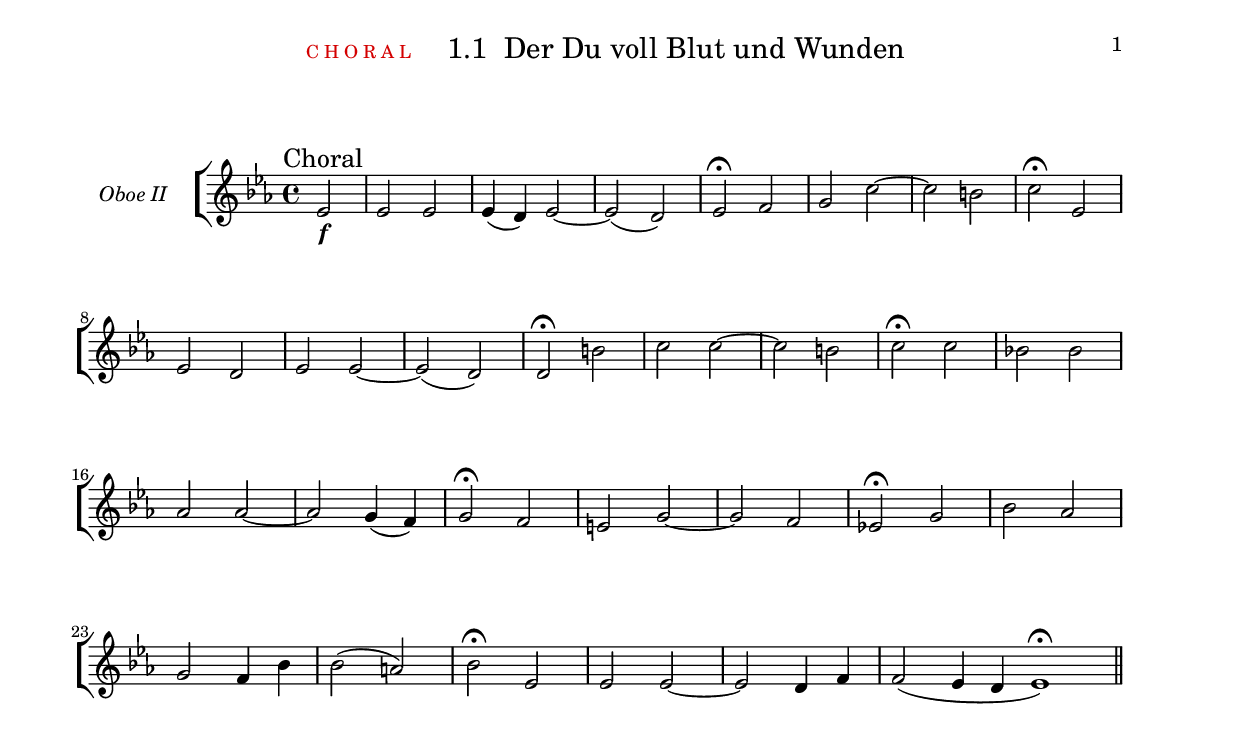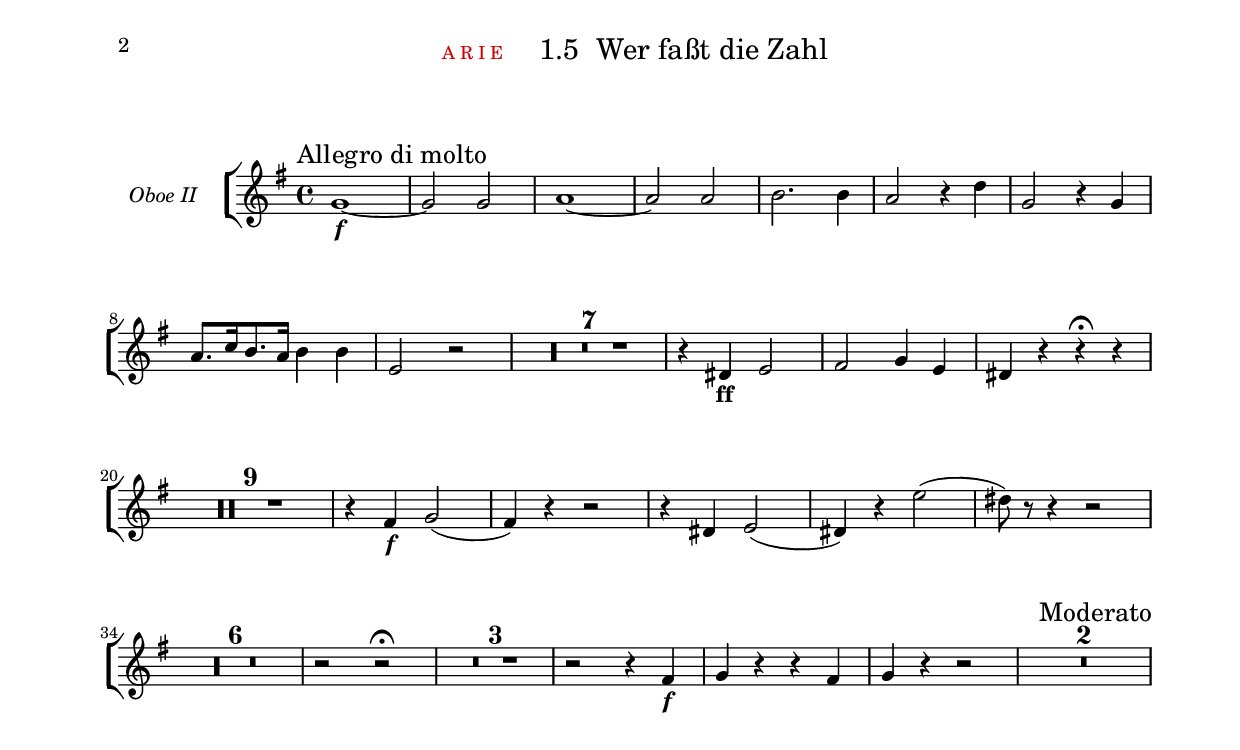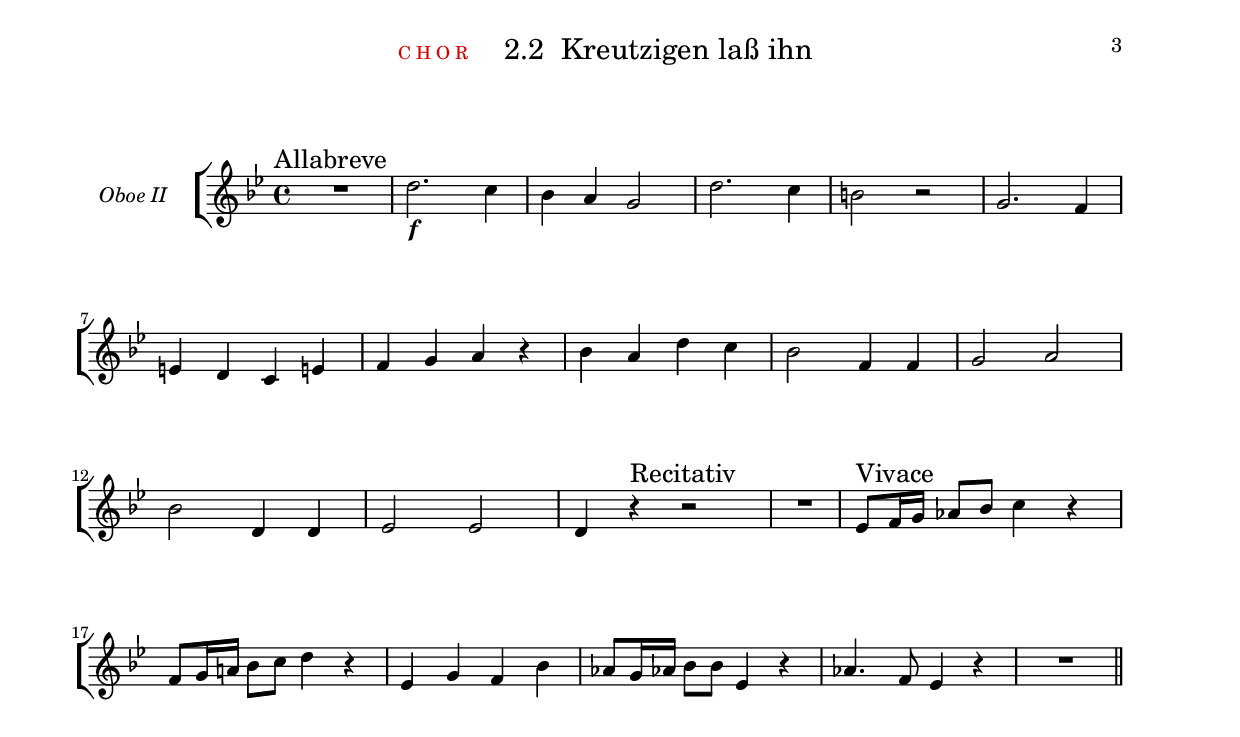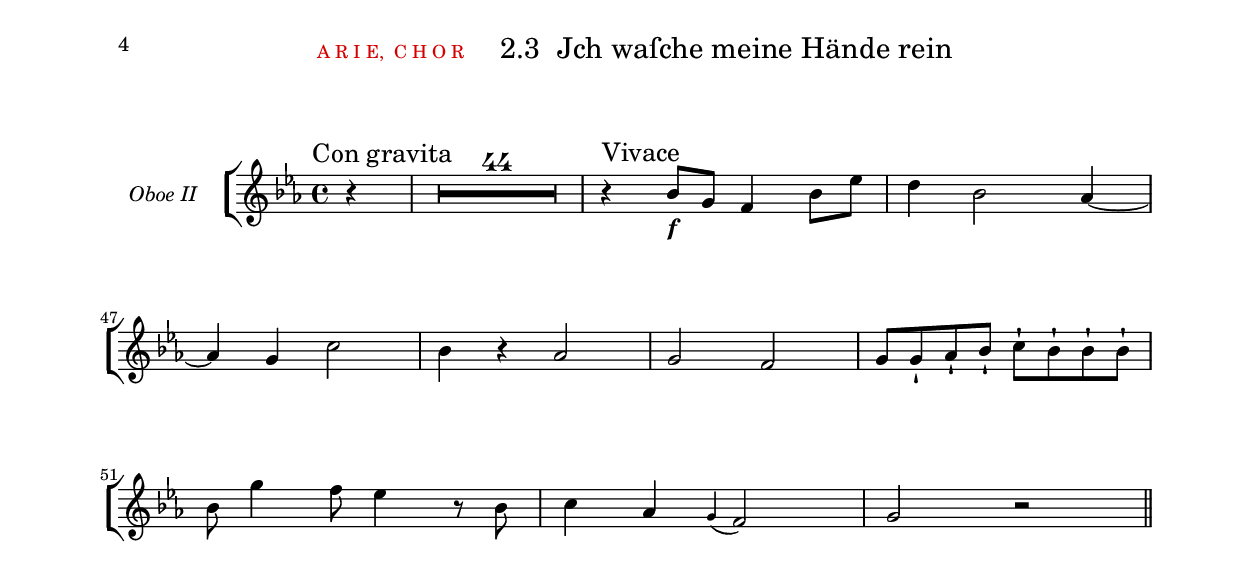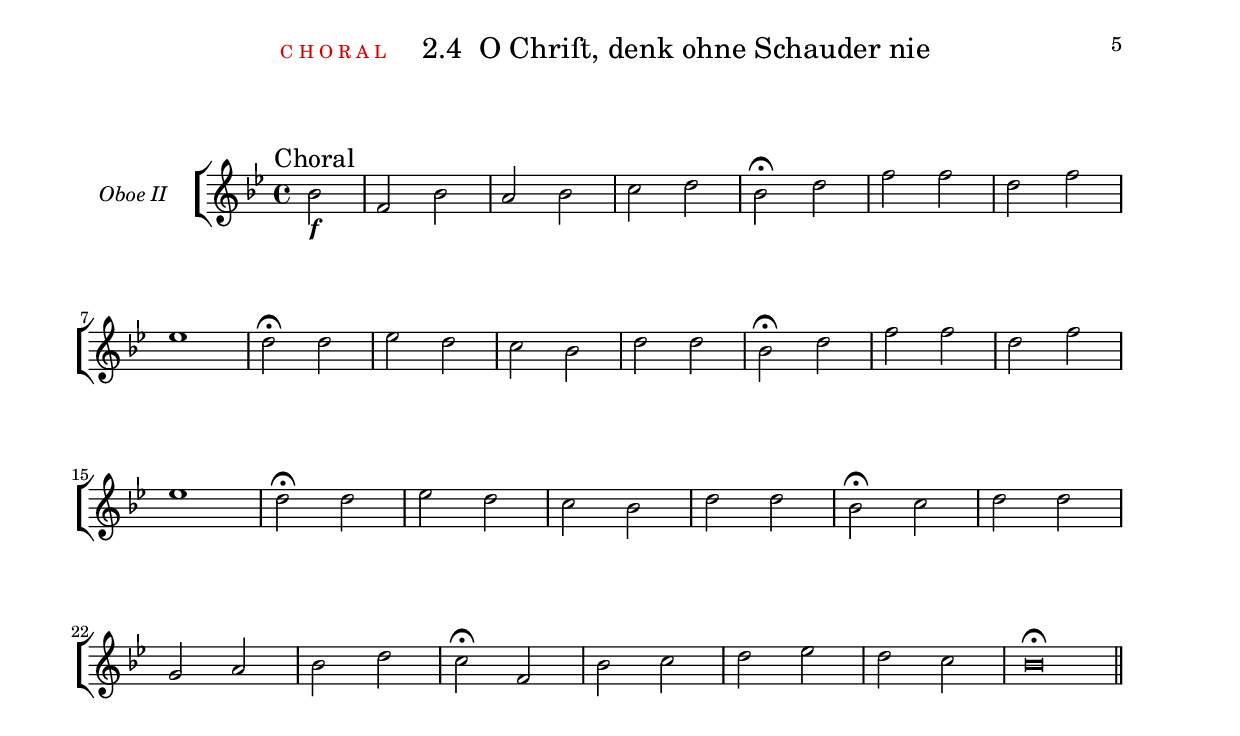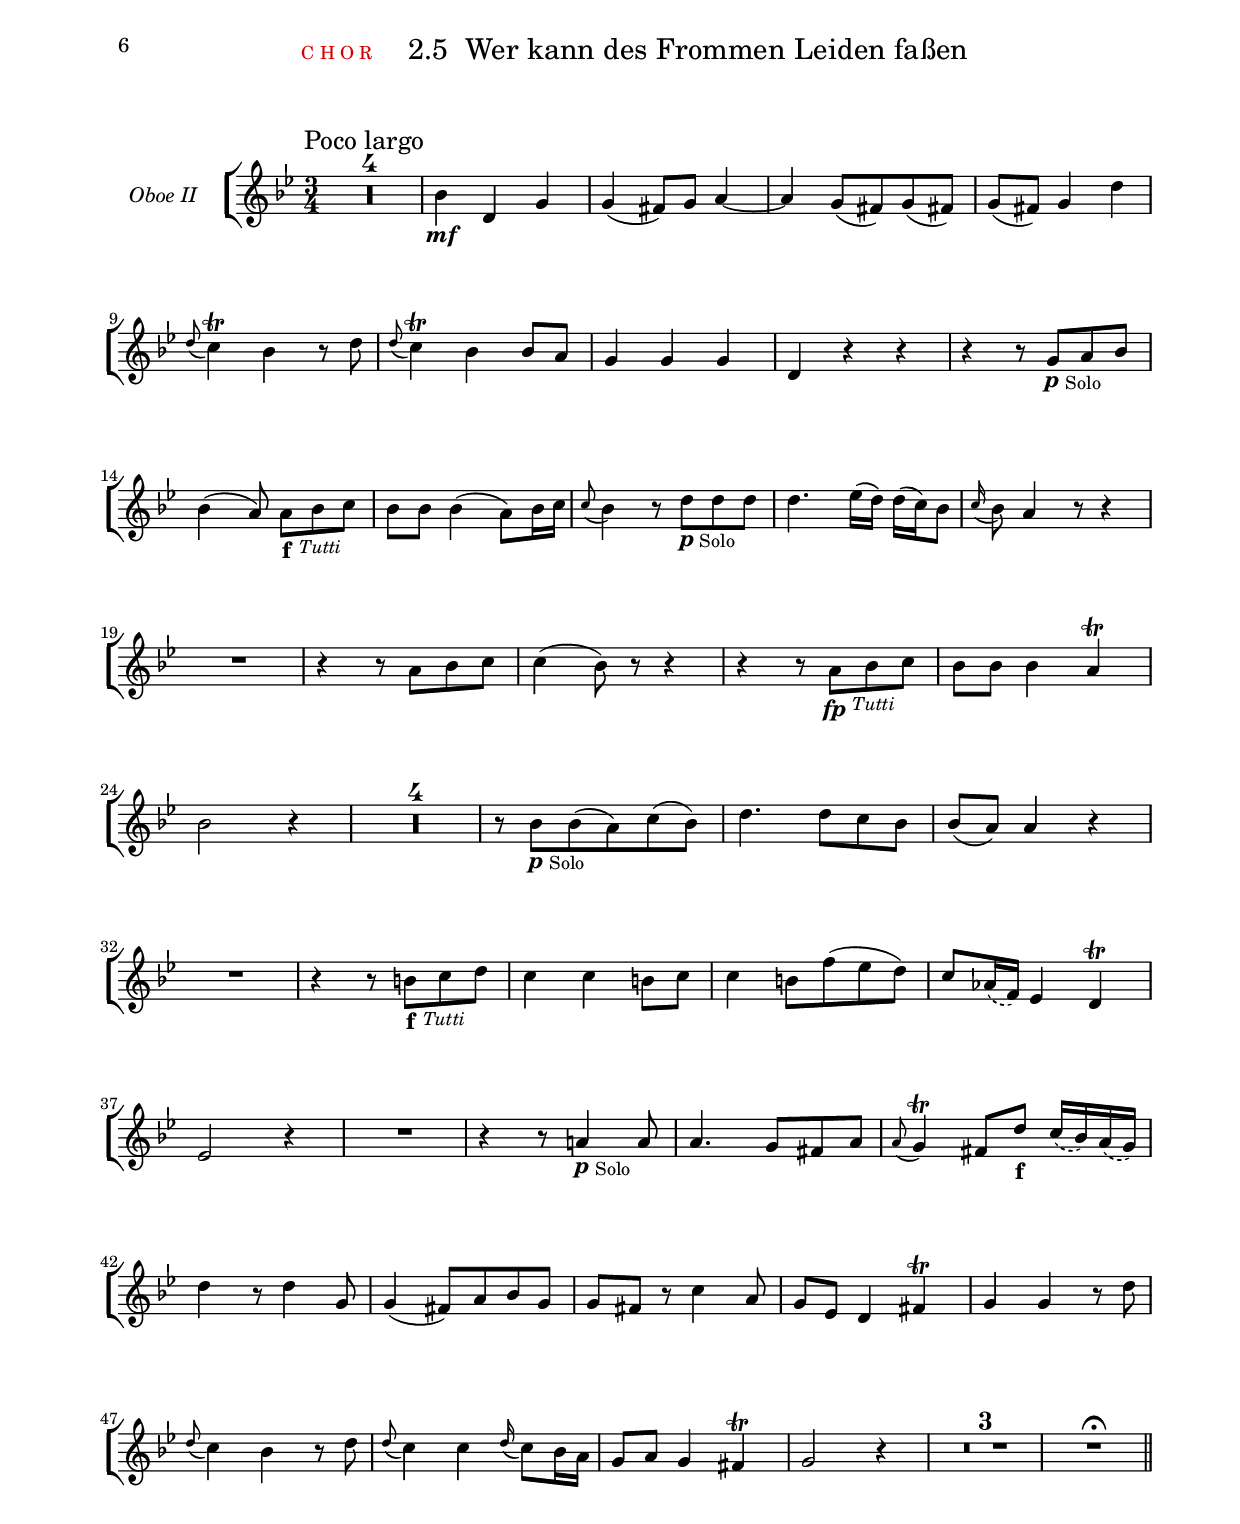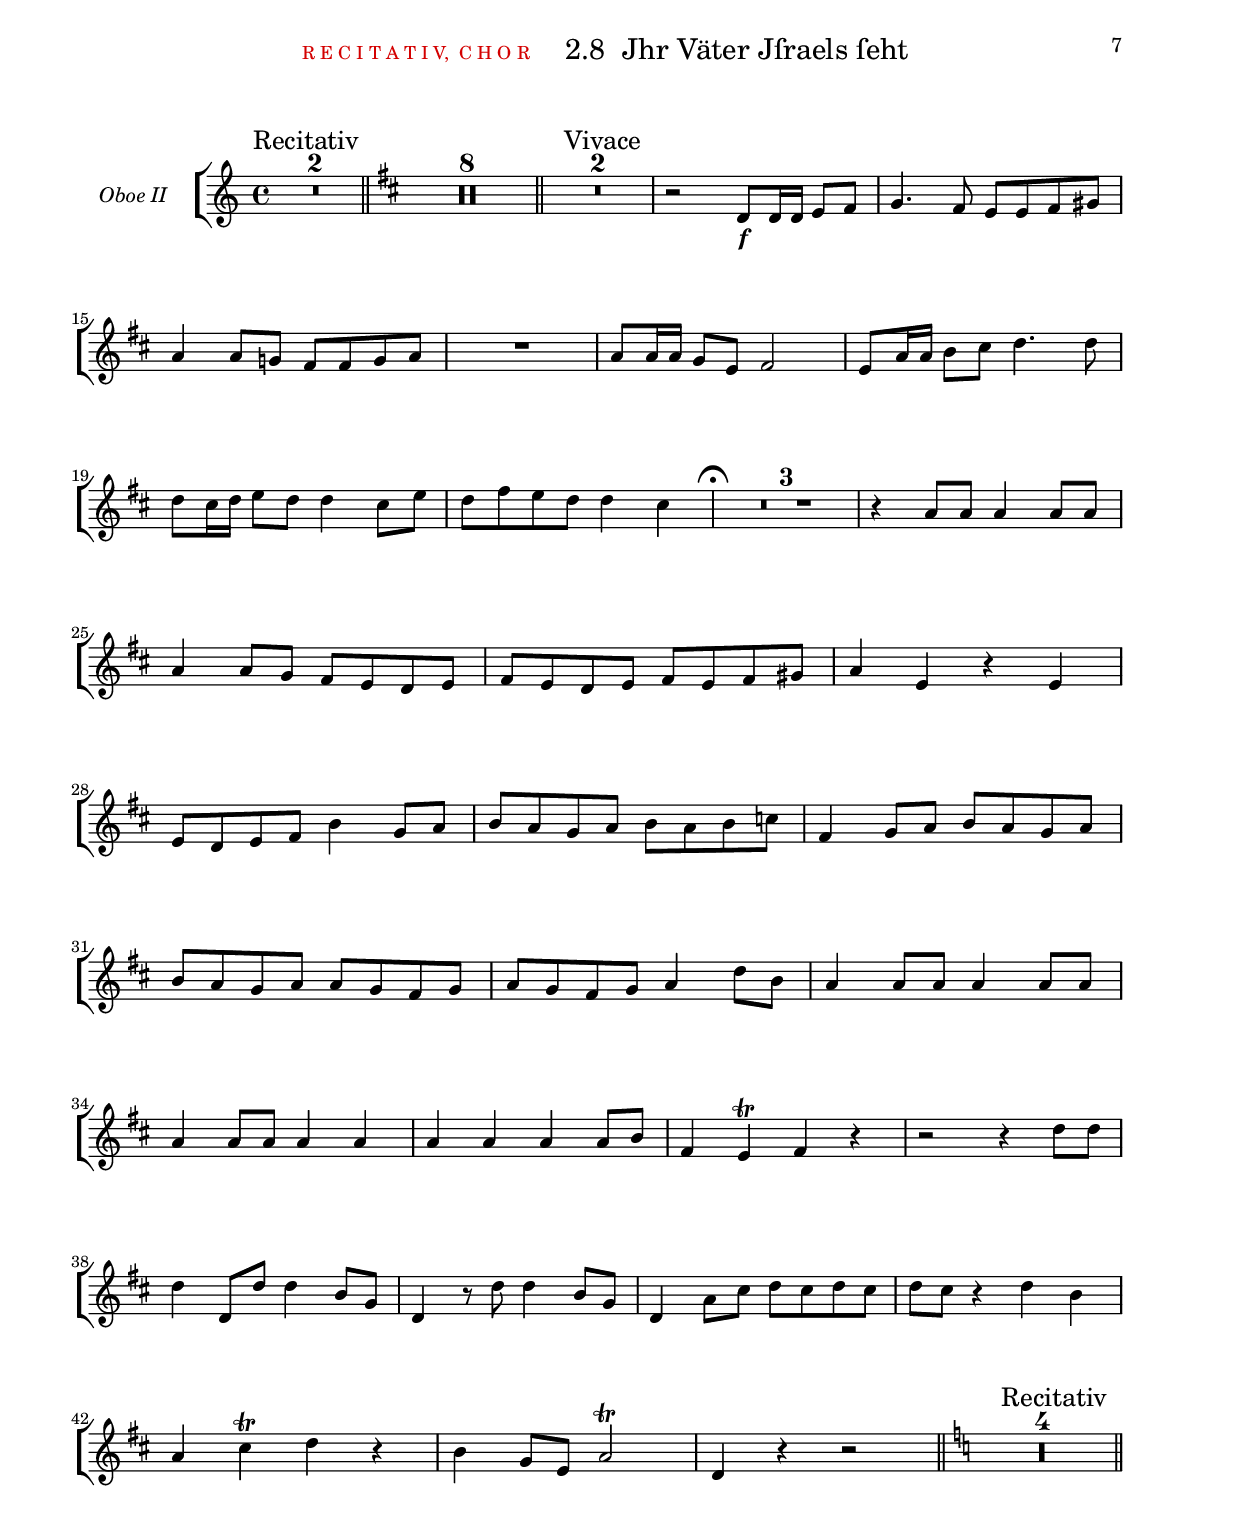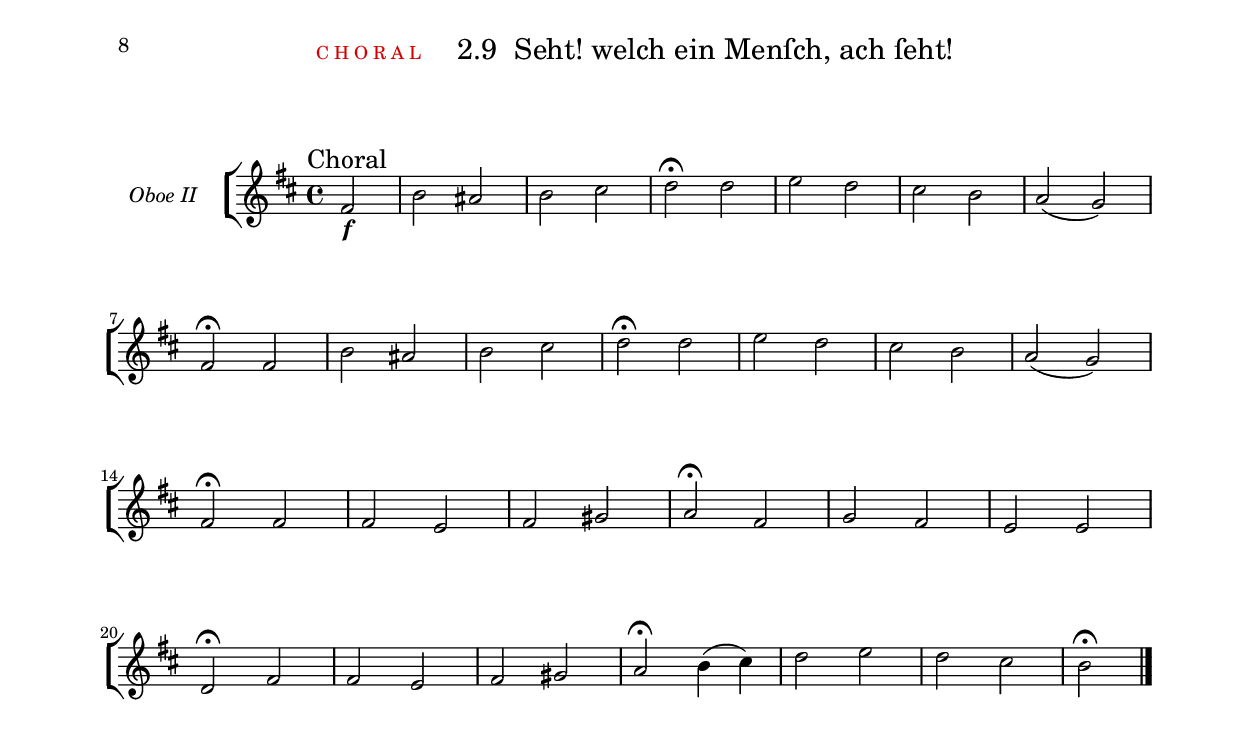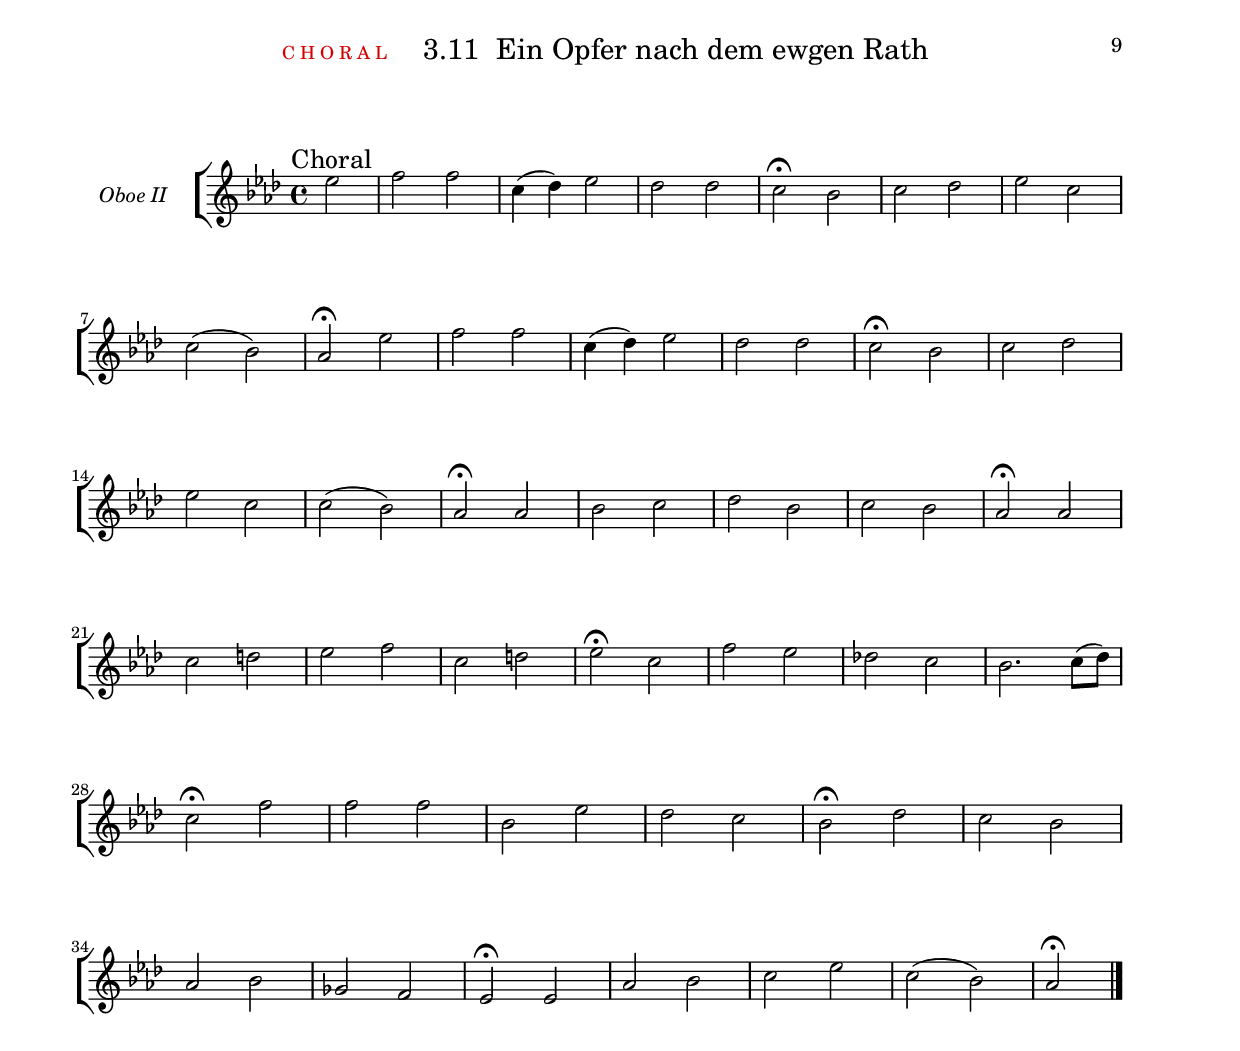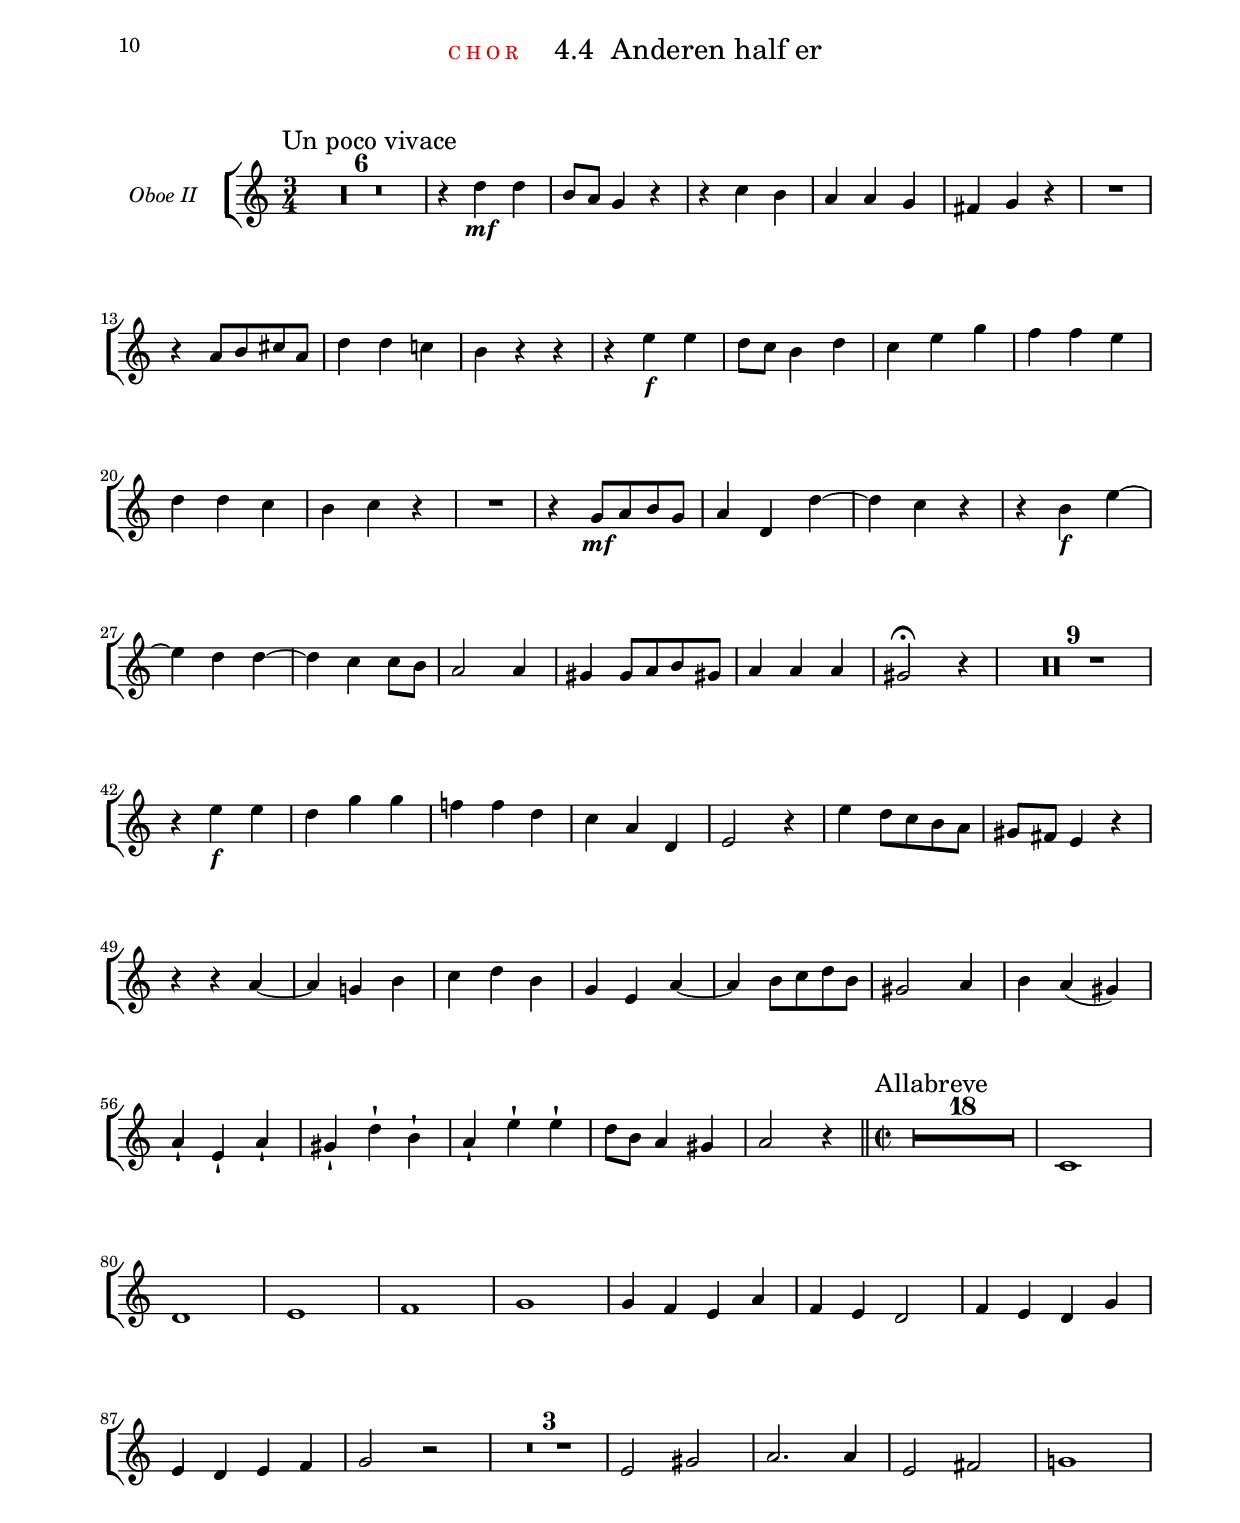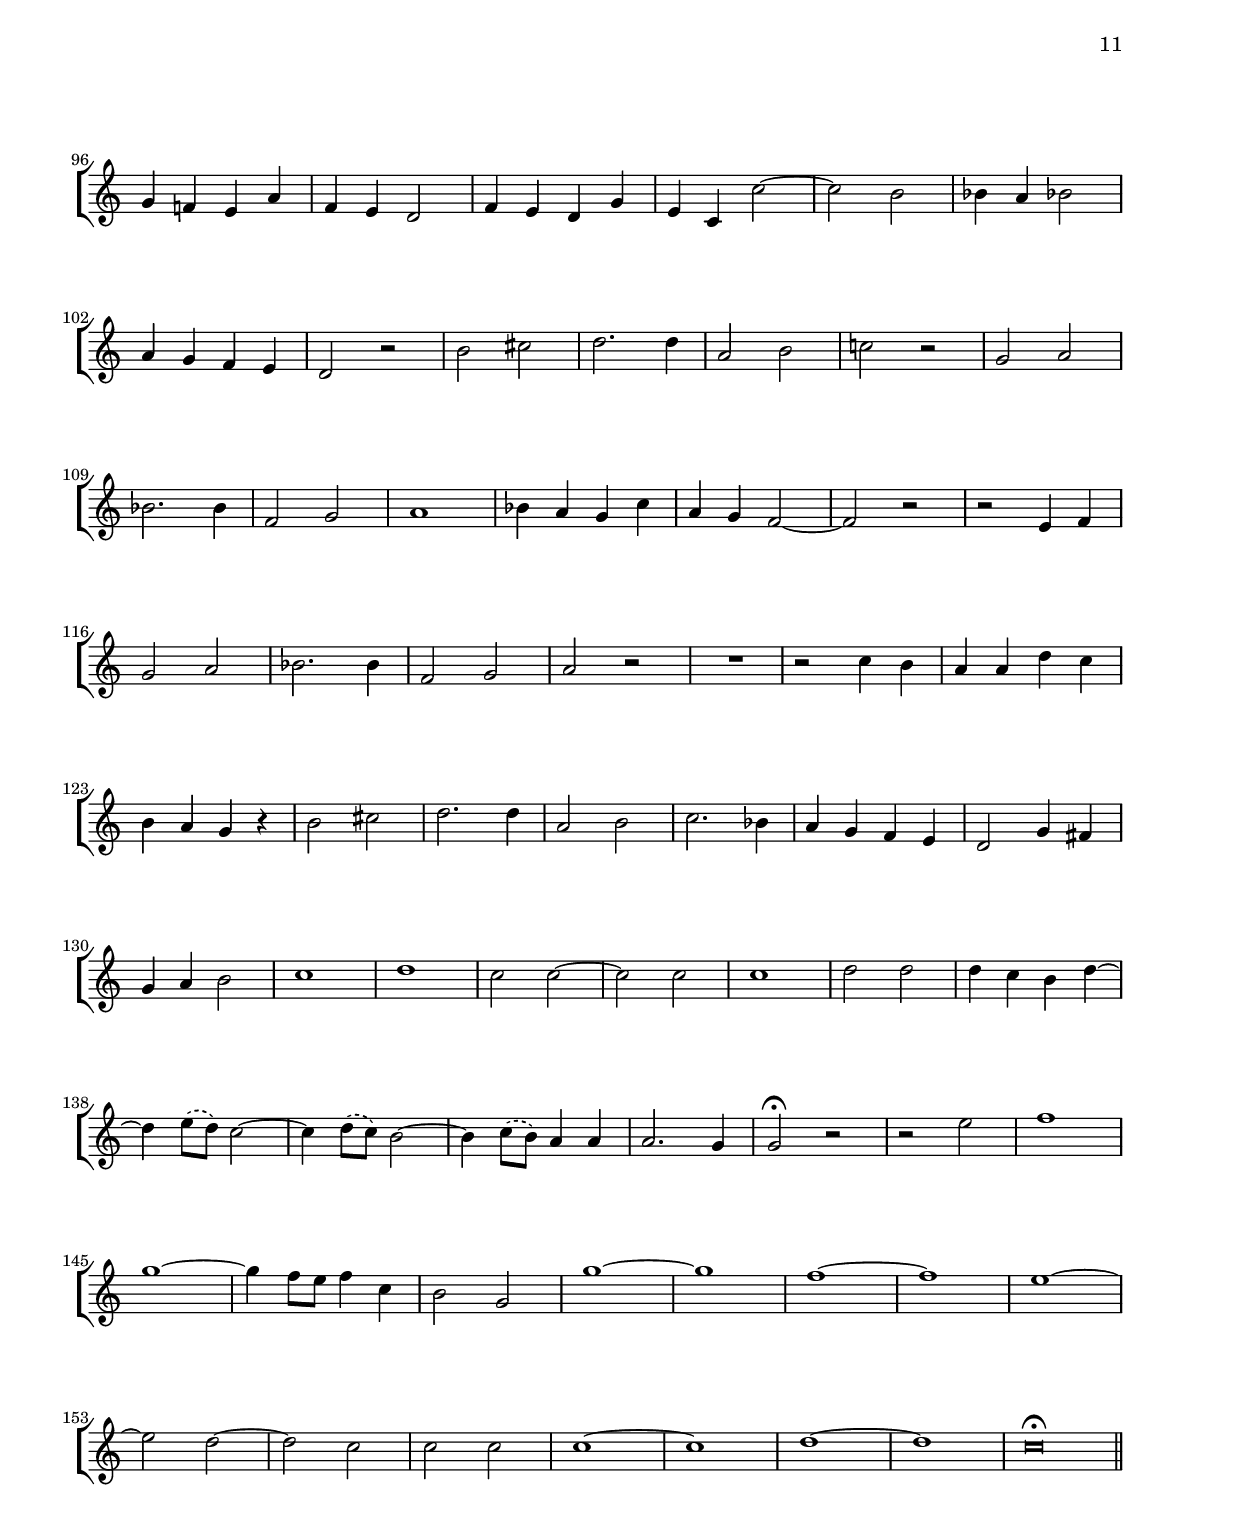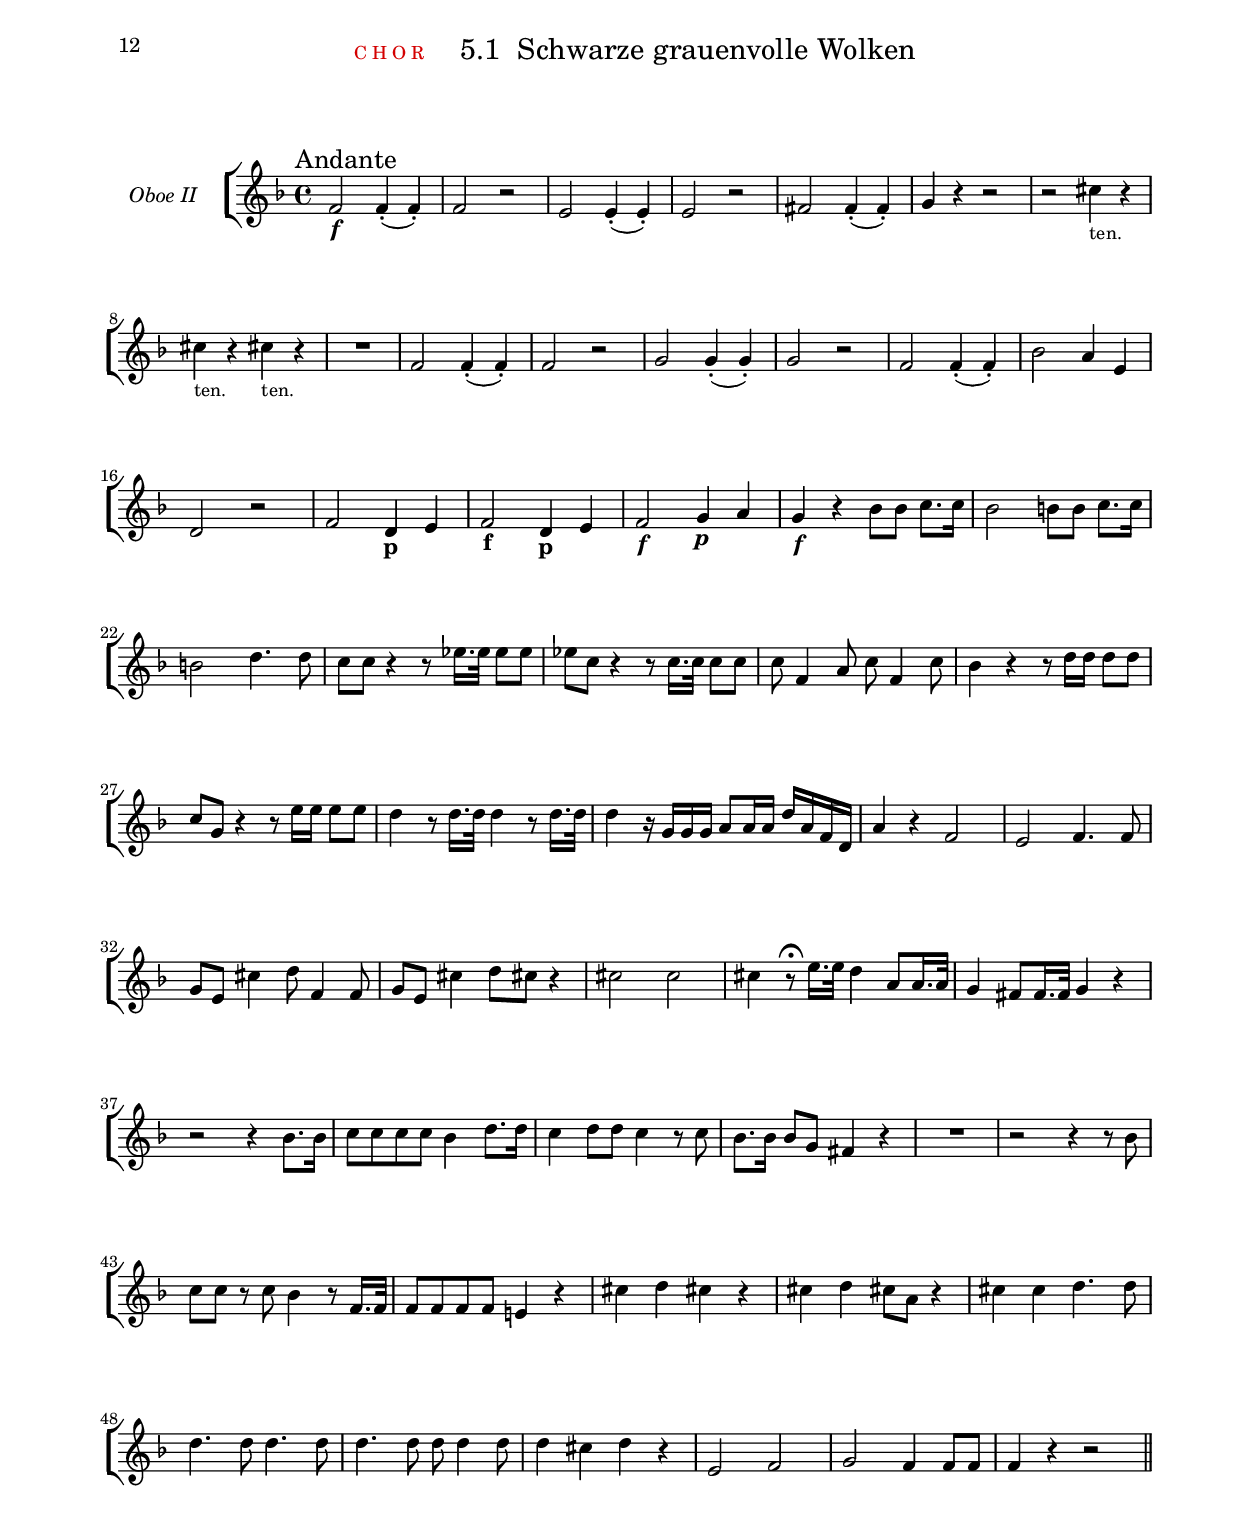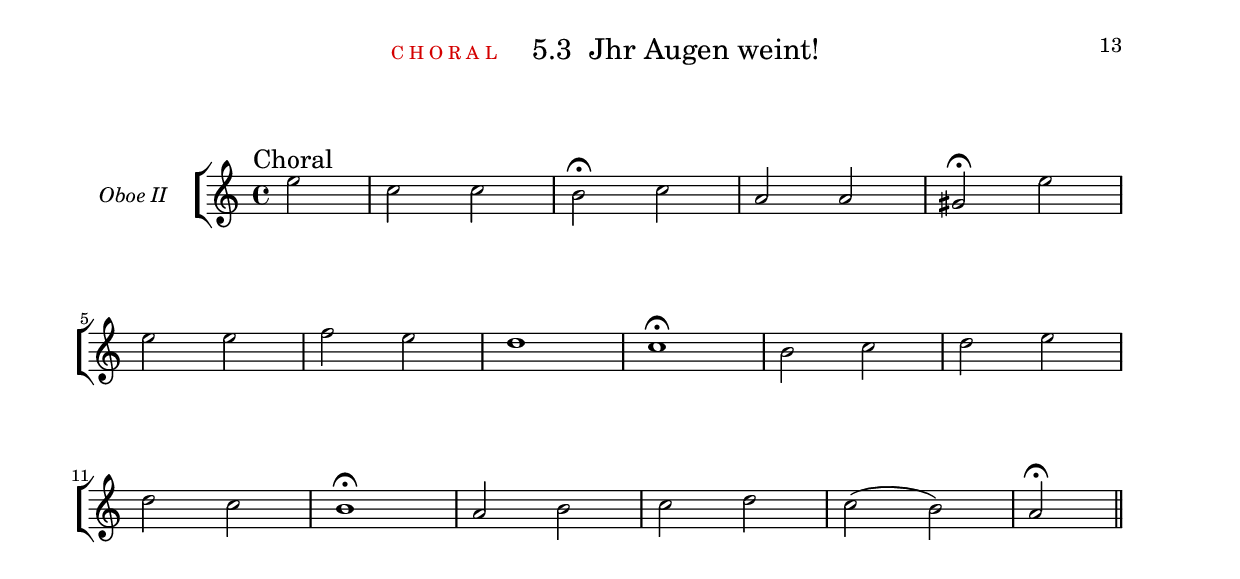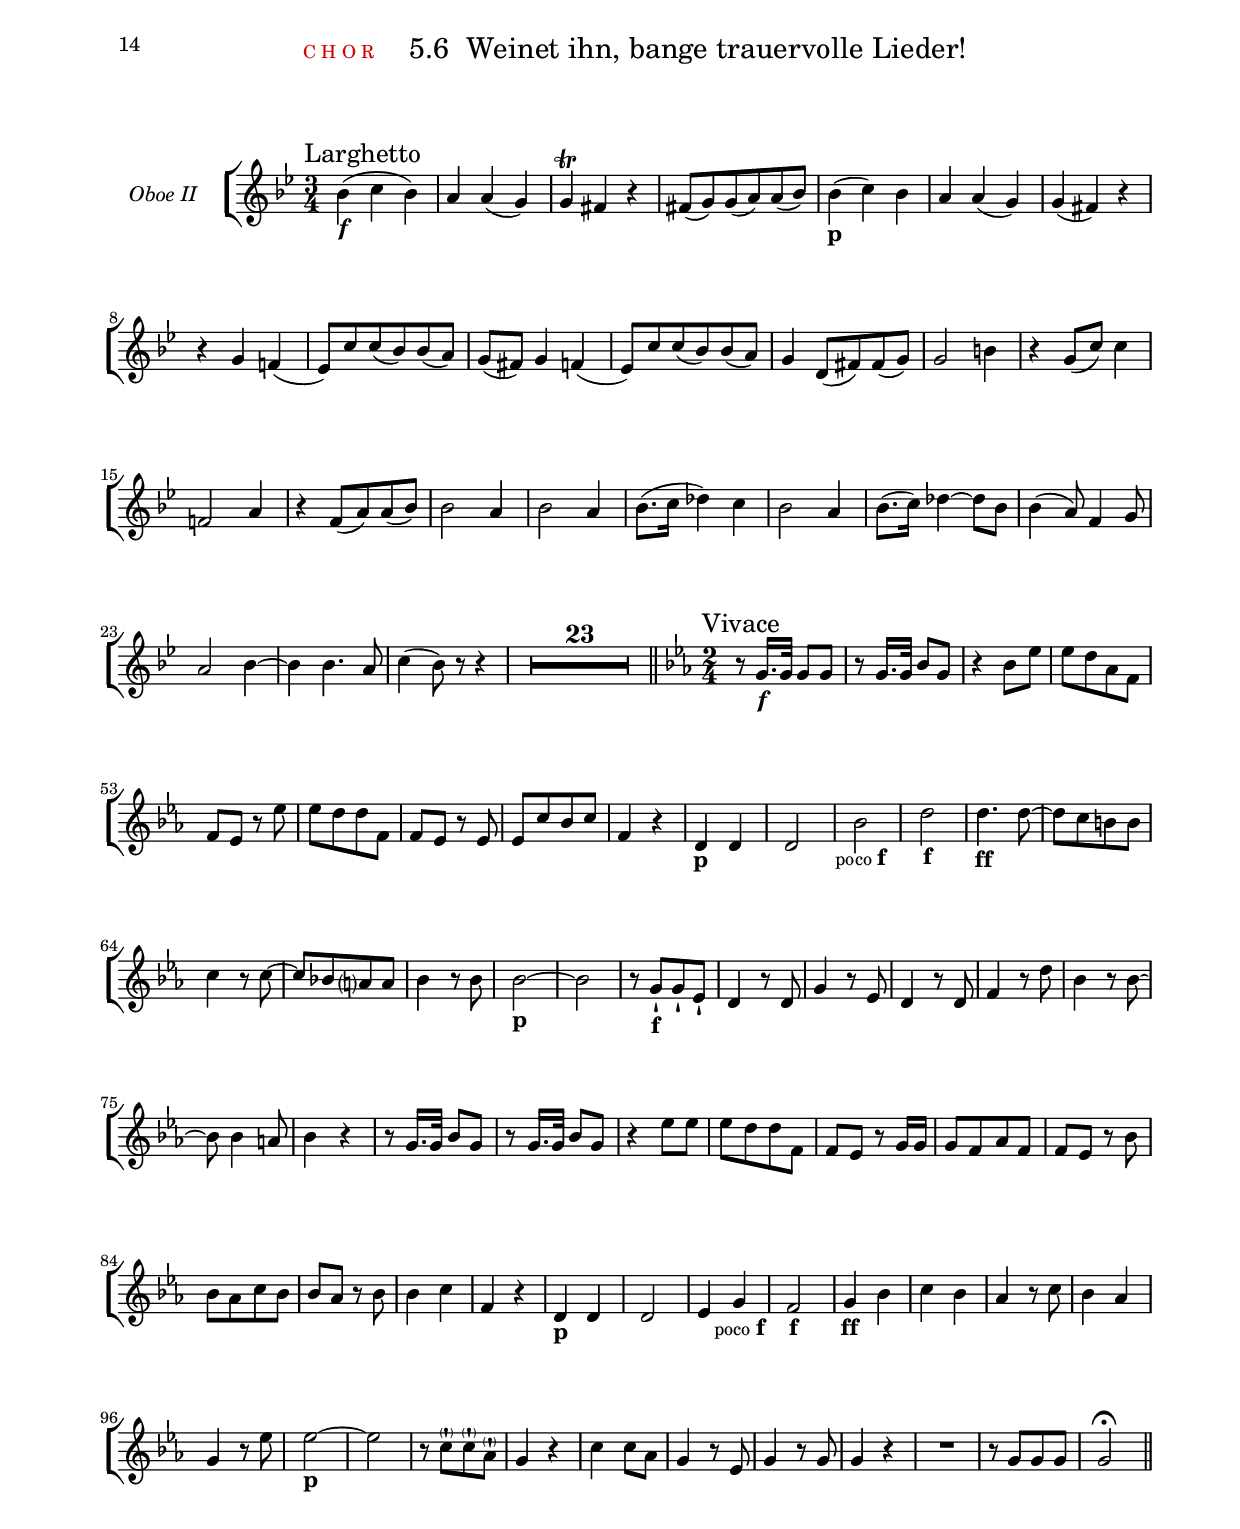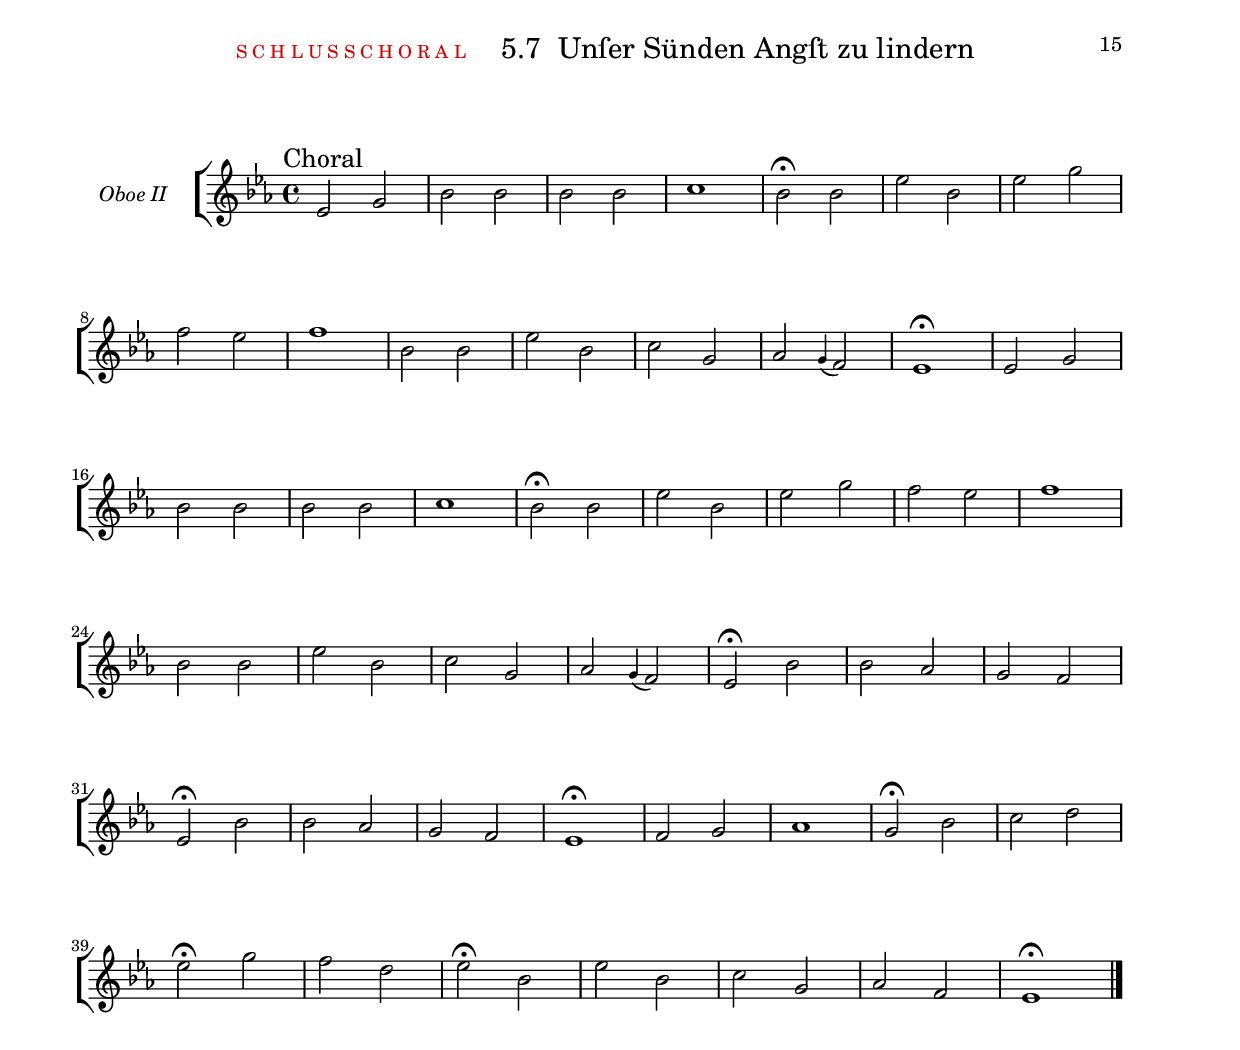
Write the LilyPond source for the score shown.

% (c) 2019 by Wolfgang Esser-Skala.
% This file is licensed under the Creative Commons Attribution-NonCommercial-ShareAlike 4.0 International License.
% To view a copy of this license, visit http://creativecommons.org/licenses/by-nc-sa/4.0/.

\version "2.18.0"

\include "../definitions.ly"

\paper {
	#(set-paper-size "a4" 'portrait)
	indent = 2\cm
	top-margin = 1.5\cm
	system-separator-markup = ##f
	system-system-spacing =
    #'((basic-distance . 17)
       (minimum-distance . 17)
       (padding . -100)
       (stretchability . 0))
	
	top-system-spacing =
    #'((basic-distance . 17)
       (minimum-distance . 17)
       (padding . -100)
       (stretchability . 0))
	
	top-markup-spacing =
    #'((basic-distance . 0)
       (minimum-distance . 0)
       (padding . -100)
       (stretchability . 0))
		
	markup-system-spacing =
    #'((basic-distance . 17)
       (minimum-distance . 17)
       (padding . -100)
       (stretchability . 0))
	
	last-bottom-spacing =
    #'((basic-distance . 0)
       (minimum-distance . 0)
       (padding . 0)
       (stretchability . 1.0e7))
	
	systems-per-page = #9
}

#(set-global-staff-size 17.82)

\layout {
	\context {
		\Staff
		instrumentName = "Oboe II"
	}
}

\book {
	\bookpart {
		\header {
			movement = \movementTitle "1.1" "C H O R A L" "Der Du voll Blut und Wunden"
		}
		\paper { systems-per-page = #4 }
		\score {
			<<
				\new StaffGroup <<
					\new Staff { \DerDuVollOboeII }
				>>
			>>
		}
	}
	\bookpart {
		\header {
			movement = \movementTitle "1.5" "A R I E" "Wer faßt die Zahl"
		}
		\paper { systems-per-page = #4 }
		\score {
			<<
				\new StaffGroup <<
					\new Staff { \WerFasstOboeII }
				>>
			>>
		}
	}
	\bookpart {
		\header {
			movement = \movementTitle "2.2" "C H O R" "Kreutzigen laß ihn"
		}
		\paper { systems-per-page = #4 }
		\score {
			<<
				\new StaffGroup <<
					\new Staff { \KreutzigenOboeII }
				>>
			>>
		}
	}
	\bookpart {
		\header {
			movement = \movementTitle "2.3" "A R I E,  C H O R" "Jch waſche meine Hände rein"
		}
		\paper { systems-per-page = #3 }
		\score {
			<<
				\new StaffGroup <<
					\new Staff { \IchWascheOboeII }
				>>
			>>
		}
	}
	\bookpart {
		\header {
			movement = \movementTitle "2.4" "C H O R A L" "O Chriſt, denk ohne Schauder nie"
		}
		\paper { systems-per-page = #4 }
		\score {
			<<
				\new StaffGroup <<
					\new Staff { \OChristOboeII }
				>>
			>>
		}
	}
	\bookpart {
		\header {
			movement = \movementTitle "2.5" "C H O R" "Wer kann des Frommen Leiden faßen"
		}
		\score {
			<<
				\new StaffGroup <<
					\new Staff { \WerKannOboeII }
				>>
			>>
		}
	}
	\bookpart {
		\header {
			movement = \movementTitle "2.8" "R E C I T A T I V,  C H O R" "Jhr Väter Jſraels ſeht"
		}
		\score {
			<<
				\new StaffGroup <<
					\new Staff { \IhrVaeterOboeII }
				>>
			>>
		}
	}
	\bookpart {
		\header {
			movement = \movementTitle "2.9" "C H O R A L" "Seht! welch ein Menſch, ach ſeht!"
		}
		\paper { systems-per-page = #4 }
		\score {
			<<
				\new StaffGroup <<
					\new Staff { \SehtWelchOboeII }
				>>
			>>
		}
	}
	\bookpart {
		\header {
			movement = \movementTitle "3.11" "C H O R A L" "Ein Opfer nach dem ewgen Rath"
		}
		\paper { systems-per-page = #6 }
		\score {
			<<
				\new StaffGroup <<
					\new Staff { \EinOpferOboeII }
				>>
			>>
		}
	}
	\bookpart {
		\header {
			movement = \movementTitle "4.4" "C H O R" "Anderen half er"
		}
		\score {
			<<
				\new StaffGroup <<
					\new Staff { \AnderenHalfOboeII }
				>>
			>>
		}
	}
	\bookpart {
		\header {
			movement = \movementTitle "5.1" "C H O R" "Schwarze grauenvolle Wolken"
		}
		\score {
			<<
				\new StaffGroup <<
					\new Staff { \SchwarzeGrauenvolleOboeII }
				>>
			>>
		}
	}
	\bookpart {
		\header {
			movement = \movementTitle "5.3" "C H O R A L" "Jhr Augen weint!"
		}
		\paper { systems-per-page = #3 }
		\score {
			<<
				\new StaffGroup <<
					\new Staff { \IhrAugenOboeII }
				>>
			>>
		}
	}
	\bookpart {
		\header {
			movement = \movementTitle "5.6" "C H O R" "Weinet ihn, bange trauervolle Lieder!"
		}
		\score {
			<<
				\new StaffGroup <<
					\new Staff { \WeinetIhnOboeII }
				>>
			>>
		}
	}
	\bookpart {
		\header {
			movement = \movementTitle "5.7" "S C H L U S S C H O R A L" "Unſer Sünden Angſt zu lindern"
		}
		\paper { systems-per-page = #6 }
		\score {
			<<
				\new StaffGroup <<
					\new Staff { \UnserSuendenOboeII }
				>>
			>>
		}
	}
}